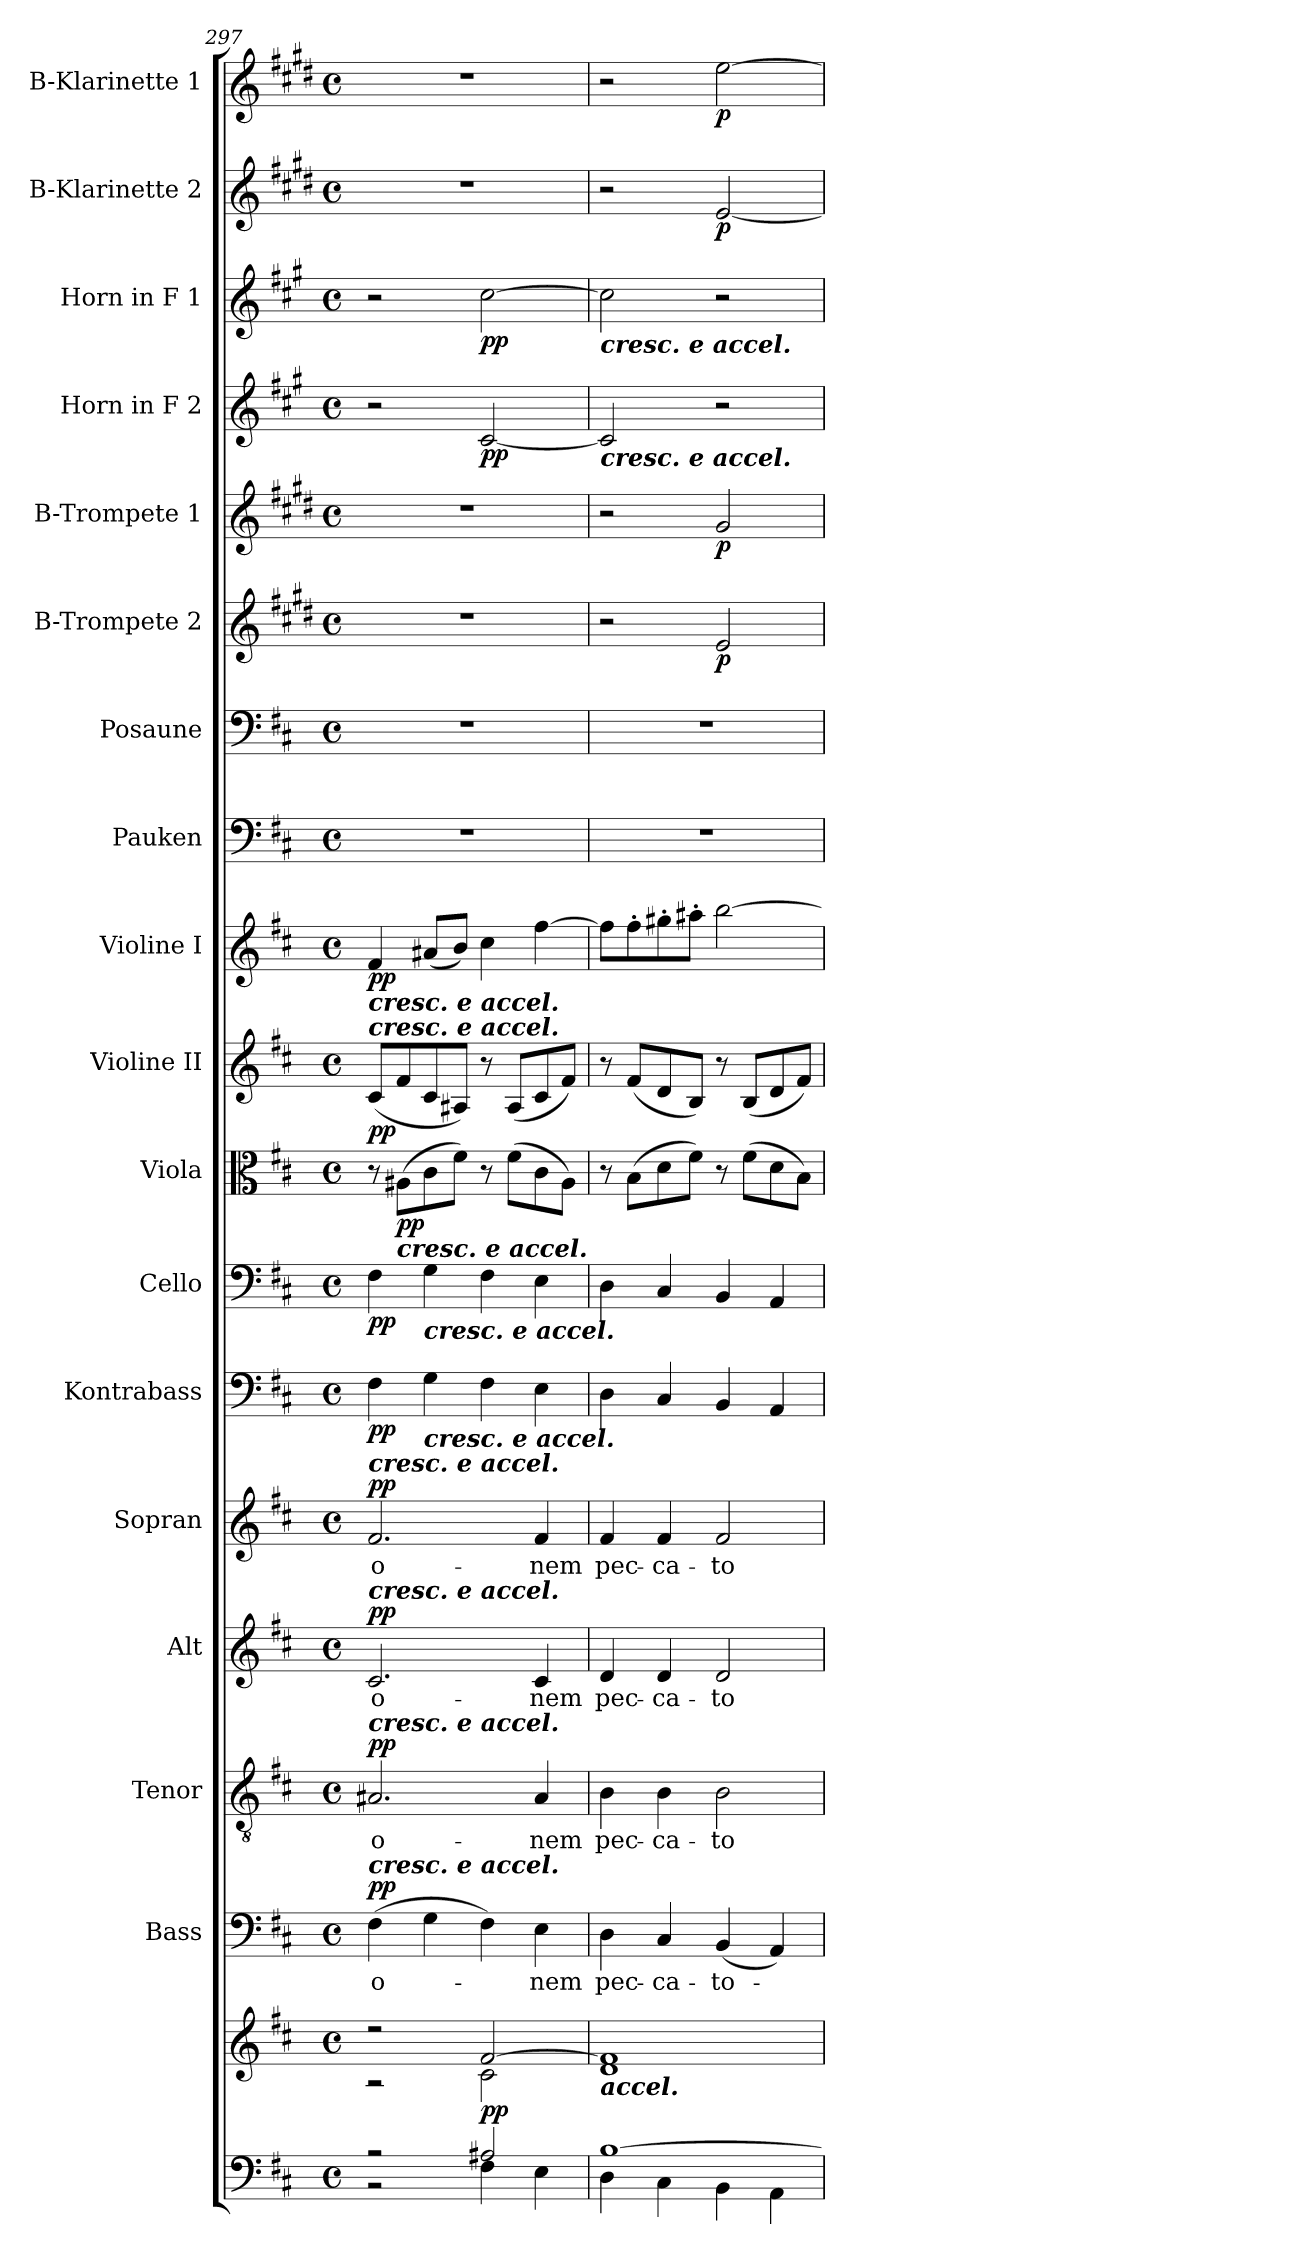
**kern	**kern	**dynam	**kern	**text	**dynam	**kern	**text	**dynam	**kern	**text	**dynam	**kern	**text	**dynam	**kern	**dynam	**kern	**dynam	**kern	**dynam	**kern	**dynam	**kern	**dynam	**kern	**kern	**kern	**dynam	**kern	**dynam	**kern	**dynam	**kern	**dynam	**kern	**dynam	**kern	**dynam
*part18	*part18	*part18	*part17	*part17	*part17	*part16	*part16	*part16	*part15	*part15	*part15	*part14	*part14	*part14	*part13	*part13	*part12	*part12	*part11	*part11	*part10	*part10	*part9	*part9	*part8	*part7	*part6	*part6	*part5	*part5	*part4	*part4	*part3	*part3	*part2	*part2	*part1	*part1
*staff19	*staff18	*staff18/19	*staff17	*staff17	*staff17	*staff16	*staff16	*staff16	*staff15	*staff15	*staff15	*staff14	*staff14	*staff14	*staff13	*staff13	*staff12	*staff12	*staff11	*staff11	*staff10	*staff10	*staff9	*staff9	*staff8	*staff7	*staff6	*staff6	*staff5	*staff5	*staff4	*staff4	*staff3	*staff3	*staff2	*staff2	*staff1	*staff1
*	*	*	*I"Bass	*	*	*I"Tenor	*	*	*I"Alt	*	*	*I"Sopran	*	*	*I"Kontrabass	*	*I"Cello	*	*I"Viola	*	*I"Violine II	*	*I"Violine I	*	*I"Pauken	*I"Posaune	*I"B-Trompete 2	*	*I"B-Trompete 1	*	*I"Horn in F 2	*	*I"Horn in F 1	*	*I"B-Klarinette 2	*	*I"B-Klarinette 1	*
*	*	*	*I'B.	*	*	*I'T.	*	*	*I'A.	*	*	*I'S.	*	*	*I'Kb.	*	*	*	*I'Vla.	*	*I'Vl. II	*	*I'Vl. I	*	*I'Pk.	*I'Pos.	*I'B Trp. 2	*	*I'B Trp. 1	*	*	*	*	*	*I'B Kl. 2	*	*I'B Kl. 1	*
*clefF4	*clefG2	*	*clefF4	*	*	*clefGv2	*	*	*clefG2	*	*	*clefG2	*	*	*clefF4	*	*clefF4	*	*clefC3	*	*clefG2	*	*clefG2	*	*clefF4	*clefF4	*clefG2	*	*clefG2	*	*clefG2	*	*clefG2	*	*clefG2	*	*clefG2	*
*	*	*	*	*	*	*	*	*	*	*	*	*	*	*	*ITrd7c12	*	*	*	*	*	*	*	*	*	*	*	*ITrd1c2	*	*ITrd1c2	*	*ITrd4c7	*	*ITrd4c7	*	*ITrd1c2	*	*ITrd1c2	*
*k[f#c#]	*k[f#c#]	*	*k[f#c#]	*	*	*k[f#c#]	*	*	*k[f#c#]	*	*	*k[f#c#]	*	*	*k[f#c#]	*	*k[f#c#]	*	*k[f#c#]	*	*k[f#c#]	*	*k[f#c#]	*	*k[f#c#]	*k[f#c#]	*k[f#c#]	*	*k[f#c#]	*	*k[f#c#]	*	*k[f#c#]	*	*k[f#c#]	*	*k[f#c#]	*
*D:	*D:	*	*D:	*	*	*D:	*	*	*D:	*	*	*D:	*	*	*D:	*	*D:	*	*D:	*	*D:	*	*D:	*	*D:	*D:	*D:	*	*D:	*	*D:	*	*D:	*	*D:	*	*D:	*
*M4/4	*M4/4	*	*M4/4	*	*	*M4/4	*	*	*M4/4	*	*	*M4/4	*	*	*M4/4	*	*M4/4	*	*M4/4	*	*M4/4	*	*M4/4	*	*M4/4	*M4/4	*M4/4	*	*M4/4	*	*M4/4	*	*M4/4	*	*M4/4	*	*M4/4	*
*met(c)	*met(c)	*	*met(c)	*	*	*met(c)	*	*	*met(c)	*	*	*met(c)	*	*	*met(c)	*	*met(c)	*	*met(c)	*	*met(c)	*	*met(c)	*	*met(c)	*met(c)	*met(c)	*	*met(c)	*	*met(c)	*	*met(c)	*	*met(c)	*	*met(c)	*
=297	=297	=297	=297	=297	=297	=297	=297	=297	=297	=297	=297	=297	=297	=297	=297	=297	=297	=297	=297	=297	=297	=297	=297	=297	=297	=297	=297	=297	=297	=297	=297	=297	=297	=297	=297	=297	=297	=297
*^	*^	*	*	*	*	*	*	*	*	*	*	*	*	*	*	*	*	*	*	*	*	*	*	*	*	*	*	*	*	*	*	*	*	*	*	*	*	*
!	!	!	!	!	!	!	!	!	!	!	!	!	!	!	!	!	!	!	!	!	!	!	!	!	!LO:TX:b:Bi:t=cresc. e accel.	!	!	!	!	!	!	!	!	!	!	!	!	!	!	!
!	!	!	!	!	!	!	!	!	!	!	!	!	!	!	!	!	!	!	!	!	!	!	!LO:TX:a:Bi:t=cresc. e accel.	!	!	!	!	!	!	!	!	!	!	!	!	!	!	!	!	!
!	!	!	!	!	!	!	!	!	!	!	!	!	!	!LO:TX:a:Bi:t=cresc. e accel.	!	!	!	!	!	!	!	!	!	!	!	!	!	!	!	!	!	!	!	!	!	!	!	!	!	!
!	!	!	!	!	!	!	!	!	!	!	!LO:TX:a:Bi:t=cresc. e accel.	!	!	!	!	!	!	!	!	!	!	!	!	!	!	!	!	!	!	!	!	!	!	!	!	!	!	!	!	!
!	!	!	!	!	!	!	!	!LO:TX:a:Bi:t=cresc. e accel.	!	!	!	!	!	!	!	!	!	!	!	!	!	!	!	!	!	!	!	!	!	!	!	!	!	!	!	!	!	!	!	!
!	!	!	!	!	!LO:TX:a:Bi:t=cresc. e accel.	!	!	!	!	!	!	!	!	!	!	!	!	!	!	!	!	!	!	!	!	!	!	!	!	!	!	!	!	!	!	!	!	!	!	!
!	!	!	!	!	!	!LO:LY:b	!LO:DY:a	!	!LO:LY:b	!LO:DY:a	!	!LO:LY:b	!LO:DY:a	!	!LO:LY:b	!LO:DY:a	!	!LO:DY:b	!	!LO:DY:b	!	!	!	!LO:DY:b	!	!LO:DY:b	!	!	!	!	!	!	!	!	!	!	!	!	!	!
2r	2r	2r	2r	.	(>4F#\	-o-	pp	2.A#X/	-o-	pp	2.c#/	-o-	pp	2.f#/	-o-	pp	4FF#\	pp	4F#\	pp	8r	.	(<8c#/L	pp	4f#/	pp	1r	1r	1r	.	1r	.	2r	.	2r	.	1r	.	1r	.
!	!	!	!	!	!	!	!	!	!	!	!	!	!	!	!	!	!	!	!	!	!LO:TX:b:Bi:t=cresc. e accel.	!	!	!	!	!	!	!	!	!	!	!	!	!	!	!	!	!	!	!
!	!	!	!	!	!	!	!	!	!	!	!	!	!	!	!	!	!	!	!	!	!	!LO:DY:b	!	!	!	!	!	!	!	!	!	!	!	!	!	!	!	!	!	!
.	.	.	.	.	.	.	.	.	.	.	.	.	.	.	.	.	.	.	.	.	(>8A#X\L	pp	8f#/	.	.	.	.	.	.	.	.	.	.	.	.	.	.	.	.	.
!	!	!	!	!	!	!	!	!	!	!	!	!	!	!	!	!	!	!	!LO:TX:b:Bi:t=cresc. e accel.	!	!	!	!	!	!	!	!	!	!	!	!	!	!	!	!	!	!	!	!	!
!	!	!	!	!	!	!	!	!	!	!	!	!	!	!	!	!	!LO:TX:b:Bi:t=cresc. e accel.	!	!	!	!	!	!	!	!	!	!	!	!	!	!	!	!	!	!	!	!	!	!	!
.	.	.	.	.	4G\	.	.	.	.	.	.	.	.	.	.	.	4GG\	.	4G\	.	8c#\	.	8c#/	.	(<8a#X/L	.	.	.	.	.	.	.	.	.	.	.	.	.	.	.
.	.	.	.	.	.	.	.	.	.	.	.	.	.	.	.	.	.	.	.	.	8f#\J)	.	8A#X/J)	.	8b/J)	.	.	.	.	.	.	.	.	.	.	.	.	.	.	.
!	!	!	!	!LO:DY:b	!	!	!	!	!	!	!	!	!	!	!	!	!	!	!	!	!	!	!	!	!	!	!	!	!	!	!	!	!	!LO:DY:b	!	!LO:DY:b	!	!	!	!
2A#X/	4F#\	[>2f#/	2c#\	pp	4F#\)	.	.	.	.	.	.	.	.	.	.	.	4FF#\	.	4F#\	.	8r	.	8r	.	4cc#\	.	.	.	.	.	.	.	[2F#/	pp	[2f#\	pp	.	.	.	.
.	.	.	.	.	.	.	.	.	.	.	.	.	.	.	.	.	.	.	.	.	(>8f#\L	.	(<8A#/L	.	.	.	.	.	.	.	.	.	.	.	.	.	.	.	.	.
!	!	!	!	!	!	!LO:LY:b	!	!	!LO:LY:b	!	!	!LO:LY:b	!	!	!LO:LY:b	!	!	!	!	!	!	!	!	!	!	!	!	!	!	!	!	!	!	!	!	!	!	!	!	!
.	4E\	.	.	.	4E\	-nem	.	4A#/	-nem	.	4c#/	-nem	.	4f#/	-nem	.	4EE\	.	4E\	.	8c#\	.	8c#/	.	[4ff#\	.	.	.	.	.	.	.	.	.	.	.	.	.	.	.
.	.	.	.	.	.	.	.	.	.	.	.	.	.	.	.	.	.	.	.	.	8A#\J)	.	8f#/J)	.	.	.	.	.	.	.	.	.	.	.	.	.	.	.	.	.
=298	=298	=298	=298	=298	=298	=298	=298	=298	=298	=298	=298	=298	=298	=298	=298	=298	=298	=298	=298	=298	=298	=298	=298	=298	=298	=298	=298	=298	=298	=298	=298	=298	=298	=298	=298	=298	=298	=298	=298	=298
!	!	!	!	!	!	!	!	!	!	!	!	!	!	!	!	!	!	!	!	!	!	!	!	!	!	!	!	!	!	!	!	!	!	!	!LO:TX:b:Bi:t=cresc. e accel.	!	!	!	!	!
!	!	!	!	!	!	!	!	!	!	!	!	!	!	!	!	!	!	!	!	!	!	!	!	!	!	!	!	!	!	!	!	!	!LO:TX:b:Bi:t=cresc. e accel.	!	!	!	!	!	!	!
!	!	!LO:TX:b:Bi:t=accel.	!	!	!	!	!	!	!	!	!	!	!	!	!	!	!	!	!	!	!	!	!	!	!	!	!	!	!	!	!	!	!	!	!	!	!	!	!	!
!	!	!	!	!	!	!LO:LY:b	!	!	!LO:LY:b	!	!	!LO:LY:b	!	!	!LO:LY:b	!	!	!	!	!	!	!	!	!	!	!	!	!	!	!	!	!	!	!	!	!	!	!	!	!
[>1B	4D\	1f#]	1d	.	4D\	pec-	.	4B\	pec-	.	4d/	pec-	.	4f#/	pec-	.	4DD\	.	4D\	.	8r	.	8r	.	8ff#\L]	.	1r	1r	2r	.	2r	.	2F#/]	.	2f#\]	.	2r	.	2r	.
.	.	.	.	.	.	.	.	.	.	.	.	.	.	.	.	.	.	.	.	.	(>8B\L	.	(<8f#/L	.	8ff#'>\	.	.	.	.	.	.	.	.	.	.	.	.	.	.	.
!	!	!	!	!	!	!LO:LY:b	!	!	!LO:LY:b	!	!	!LO:LY:b	!	!	!LO:LY:b	!	!	!	!	!	!	!	!	!	!	!	!	!	!	!	!	!	!	!	!	!	!	!	!	!
.	4C#\	.	.	.	4C#/	-ca-	.	4B\	-ca-	.	4d/	-ca-	.	4f#/	-ca-	.	4CC#/	.	4C#/	.	8d\	.	8d/	.	8gg#X'>\	.	.	.	.	.	.	.	.	.	.	.	.	.	.	.
.	.	.	.	.	.	.	.	.	.	.	.	.	.	.	.	.	.	.	.	.	8f#\J)	.	8B/J)	.	8aa#X'>\J	.	.	.	.	.	.	.	.	.	.	.	.	.	.	.
!	!	!	!	!	!	!LO:LY:b	!	!	!LO:LY:b	!	!	!LO:LY:b	!	!	!LO:LY:b	!	!	!	!	!	!	!	!	!	!	!	!	!	!	!LO:DY:b	!	!LO:DY:b	!	!	!	!	!	!LO:DY:b	!	!LO:DY:b
.	4BB\	.	.	.	(<4BB/	-to-	.	2B\	-to-	.	2d/	-to-	.	2f#/	-to-	.	4BBB/	.	4BB/	.	8r	.	8r	.	[2bb\	.	.	.	2d/	p	2f#/	p	2r	.	2r	.	[2d/	p	[2dd\	p
.	.	.	.	.	.	.	.	.	.	.	.	.	.	.	.	.	.	.	.	.	(>8f#\L	.	(<8B/L	.	.	.	.	.	.	.	.	.	.	.	.	.	.	.	.	.
.	4AA\	.	.	.	4AA/)	.	.	.	.	.	.	.	.	.	.	.	4AAA/	.	4AA/	.	8d\	.	8d/	.	.	.	.	.	.	.	.	.	.	.	.	.	.	.	.	.
.	.	.	.	.	.	.	.	.	.	.	.	.	.	.	.	.	.	.	.	.	8B\J)	.	8f#/J)	.	.	.	.	.	.	.	.	.	.	.	.	.	.	.	.	.
*v	*v	*	*	*	*	*	*	*	*	*	*	*	*	*	*	*	*	*	*	*	*	*	*	*	*	*	*	*	*	*	*	*	*	*	*	*	*	*	*	*
*	*v	*v	*	*	*	*	*	*	*	*	*	*	*	*	*	*	*	*	*	*	*	*	*	*	*	*	*	*	*	*	*	*	*	*	*	*	*	*	*
=	=	=	=	=	=	=	=	=	=	=	=	=	=	=	=	=	=	=	=	=	=	=	=	=	=	=	=	=	=	=	=	=	=	=	=	=	=	=
*-	*-	*-	*-	*-	*-	*-	*-	*-	*-	*-	*-	*-	*-	*-	*-	*-	*-	*-	*-	*-	*-	*-	*-	*-	*-	*-	*-	*-	*-	*-	*-	*-	*-	*-	*-	*-	*-	*-
